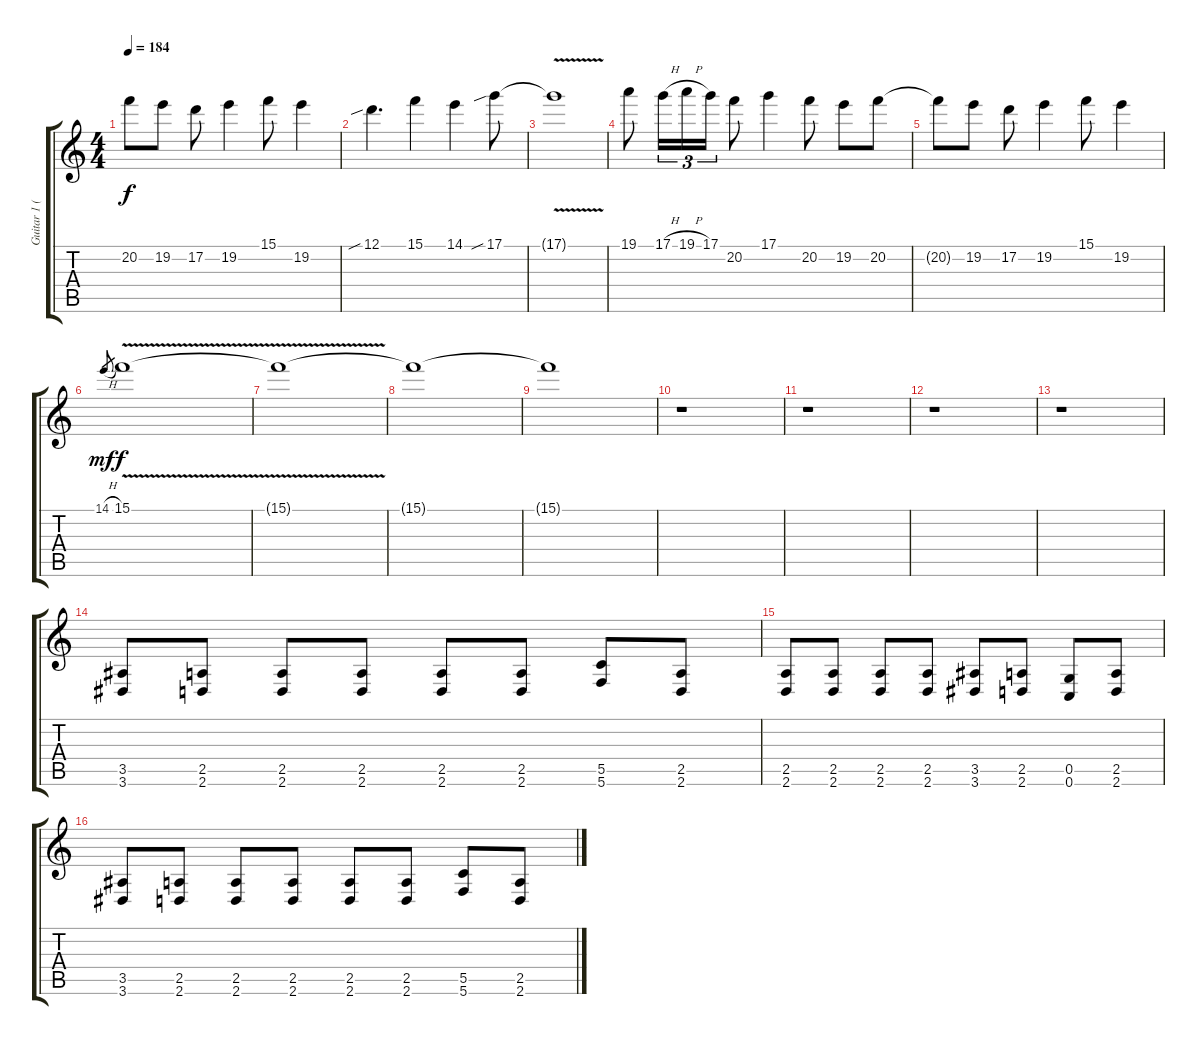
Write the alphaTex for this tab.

\track ("Guitar 1 (Distorted- Tuck)" "Guitar 1 (") {instrument distortionguitar}
\staff {score tabs}
\tuning (D4 A3 F3 C3 G2 C2) {hide}
\ts (4 4)
\tempo 184
\clef g2
\ks c
20.2{t}.8{dy f} 19.2.8 17.2.8 19.2.4 15.1.8 19.2.4 |
12.1{sib}.4{d} 15.1.4 14.1.4 17.1{sib}.8 |
17.1{v t}.1 |
19.1.8 17.1{h}.16{tu (3 2)} 19.1{h}.16{tu (3 2)} 17.1.16{tu (3 2)} 20.2.8 17.1.4 20.2.8 19.2.8 20.2.8 |
20.2{t}.8 19.2.8 17.2.8 19.2.4 15.1.8 19.2.4 |
14.1{h}.8{gr dy mf} 15.1{v}.1{dy f} |
15.1{t}.1 |
15.1{t}.1 |
15.1{t}.1 |
r.1 |
r.1 |
r.1 |
r.1 |
(3.5 3.6).8 (2.5 2.6).8 (2.5 2.6).8 (2.5 2.6).8 (2.5 2.6).8 (2.5 2.6).8 (5.5 5.6).8 (2.5 2.6).8 |
(2.5 2.6).8 (2.5 2.6).8 (2.5 2.6).8 (2.5 2.6).8 (3.5 3.6).8 (2.5 2.6).8 (0.5 0.6).8 (2.5 2.6).8 |
(3.5 3.6).8 (2.5 2.6).8 (2.5 2.6).8 (2.5 2.6).8 (2.5 2.6).8 (2.5 2.6).8 (5.5 5.6).8 (2.5 2.6).8
